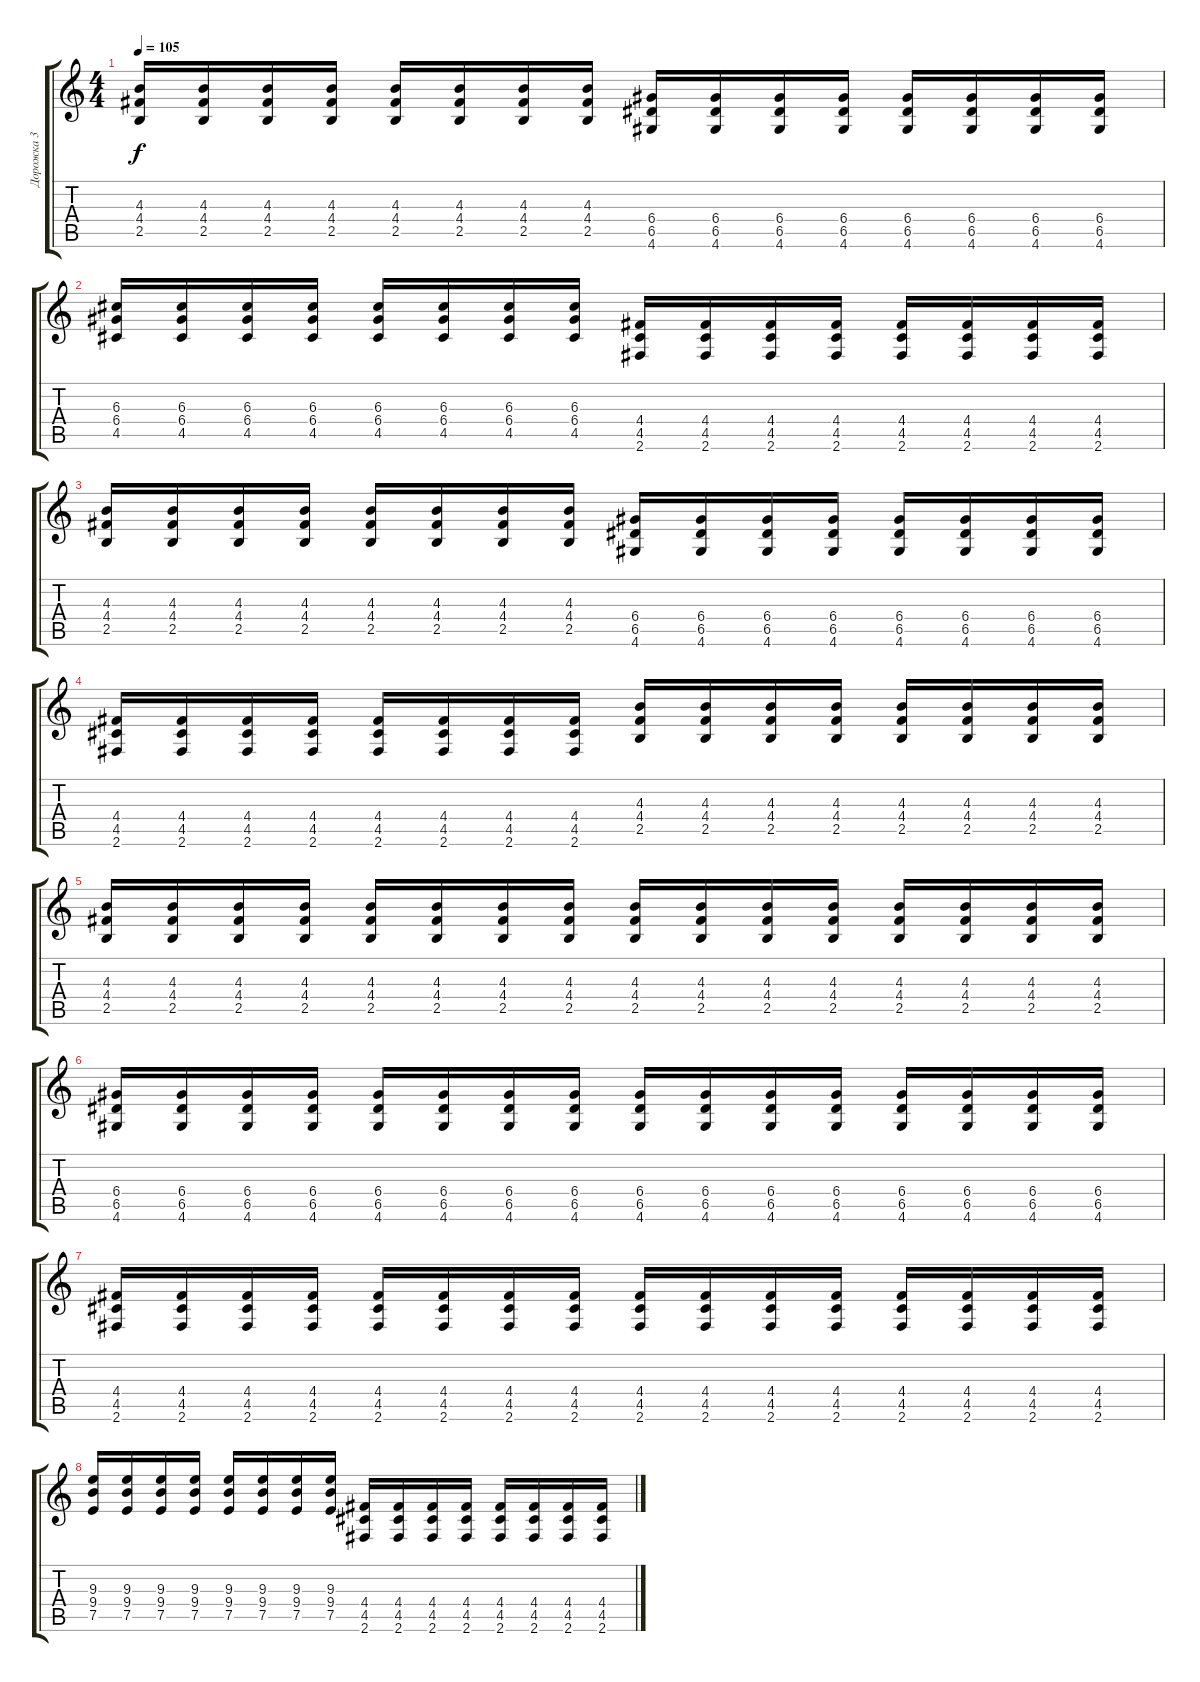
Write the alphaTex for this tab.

\track ("Дорожка 3" "Дорожка 3") {instrument distortionguitar}
\staff {score tabs}
\tuning (E4 B3 G3 D3 A2 E2) {hide}
\ts (4 4)
\tempo 105
\clef g2
\ks c
(4.3 4.4 2.5).16{dy f} (4.3 4.4 2.5).16 (4.3 4.4 2.5).16 (4.3 4.4 2.5).16 (4.3 4.4 2.5).16 (4.3 4.4 2.5).16 (4.3 4.4 2.5).16 (4.3 4.4 2.5).16 (6.4 6.5 4.6).16 (6.4 6.5 4.6).16 (6.4 6.5 4.6).16 (6.4 6.5 4.6).16 (6.4 6.5 4.6).16 (6.4 6.5 4.6).16 (6.4 6.5 4.6).16 (6.4 6.5 4.6).16 |
(6.3 6.4 4.5).16 (6.3 6.4 4.5).16 (6.3 6.4 4.5).16 (6.3 6.4 4.5).16 (6.3 6.4 4.5).16 (6.3 6.4 4.5).16 (6.3 6.4 4.5).16 (6.3 6.4 4.5).16 (4.4 4.5 2.6).16 (4.4 4.5 2.6).16 (4.4 4.5 2.6).16 (4.4 4.5 2.6).16 (4.4 4.5 2.6).16 (4.4 4.5 2.6).16 (4.4 4.5 2.6).16 (4.4 4.5 2.6).16 |
(4.3 4.4 2.5).16 (4.3 4.4 2.5).16 (4.3 4.4 2.5).16 (4.3 4.4 2.5).16 (4.3 4.4 2.5).16 (4.3 4.4 2.5).16 (4.3 4.4 2.5).16 (4.3 4.4 2.5).16 (6.4 6.5 4.6).16 (6.4 6.5 4.6).16 (6.4 6.5 4.6).16 (6.4 6.5 4.6).16 (6.4 6.5 4.6).16 (6.4 6.5 4.6).16 (6.4 6.5 4.6).16 (6.4 6.5 4.6).16 |
(4.4 4.5 2.6).16 (4.4 4.5 2.6).16 (4.4 4.5 2.6).16 (4.4 4.5 2.6).16 (4.4 4.5 2.6).16 (4.4 4.5 2.6).16 (4.4 4.5 2.6).16 (4.4 4.5 2.6).16 (4.3 4.4 2.5).16 (4.3 4.4 2.5).16 (4.3 4.4 2.5).16 (4.3 4.4 2.5).16 (4.3 4.4 2.5).16 (4.3 4.4 2.5).16 (4.3 4.4 2.5).16 (4.3 4.4 2.5).16 |
(4.3 4.4 2.5).16 (4.3 4.4 2.5).16 (4.3 4.4 2.5).16 (4.3 4.4 2.5).16 (4.3 4.4 2.5).16 (4.3 4.4 2.5).16 (4.3 4.4 2.5).16 (4.3 4.4 2.5).16 (4.3 4.4 2.5).16 (4.3 4.4 2.5).16 (4.3 4.4 2.5).16 (4.3 4.4 2.5).16 (4.3 4.4 2.5).16 (4.3 4.4 2.5).16 (4.3 4.4 2.5).16 (4.3 4.4 2.5).16 |
(6.4 6.5 4.6).16 (6.4 6.5 4.6).16 (6.4 6.5 4.6).16 (6.4 6.5 4.6).16 (6.4 6.5 4.6).16 (6.4 6.5 4.6).16 (6.4 6.5 4.6).16 (6.4 6.5 4.6).16 (6.4 6.5 4.6).16 (6.4 6.5 4.6).16 (6.4 6.5 4.6).16 (6.4 6.5 4.6).16 (6.4 6.5 4.6).16 (6.4 6.5 4.6).16 (6.4 6.5 4.6).16 (6.4 6.5 4.6).16 |
(4.4 4.5 2.6).16 (4.4 4.5 2.6).16 (4.4 4.5 2.6).16 (4.4 4.5 2.6).16 (4.4 4.5 2.6).16 (4.4 4.5 2.6).16 (4.4 4.5 2.6).16 (4.4 4.5 2.6).16 (4.4 4.5 2.6).16 (4.4 4.5 2.6).16 (4.4 4.5 2.6).16 (4.4 4.5 2.6).16 (4.4 4.5 2.6).16 (4.4 4.5 2.6).16 (4.4 4.5 2.6).16 (4.4 4.5 2.6).16 |
(9.3 9.4 7.5).16 (9.3 9.4 7.5).16 (9.3 9.4 7.5).16 (9.3 9.4 7.5).16 (9.3 9.4 7.5).16 (9.3 9.4 7.5).16 (9.3 9.4 7.5).16 (9.3 9.4 7.5).16 (4.4 4.5 2.6).16 (4.4 4.5 2.6).16 (4.4 4.5 2.6).16 (4.4 4.5 2.6).16 (4.4 4.5 2.6).16 (4.4 4.5 2.6).16 (4.4 4.5 2.6).16 (4.4 4.5 2.6).16
